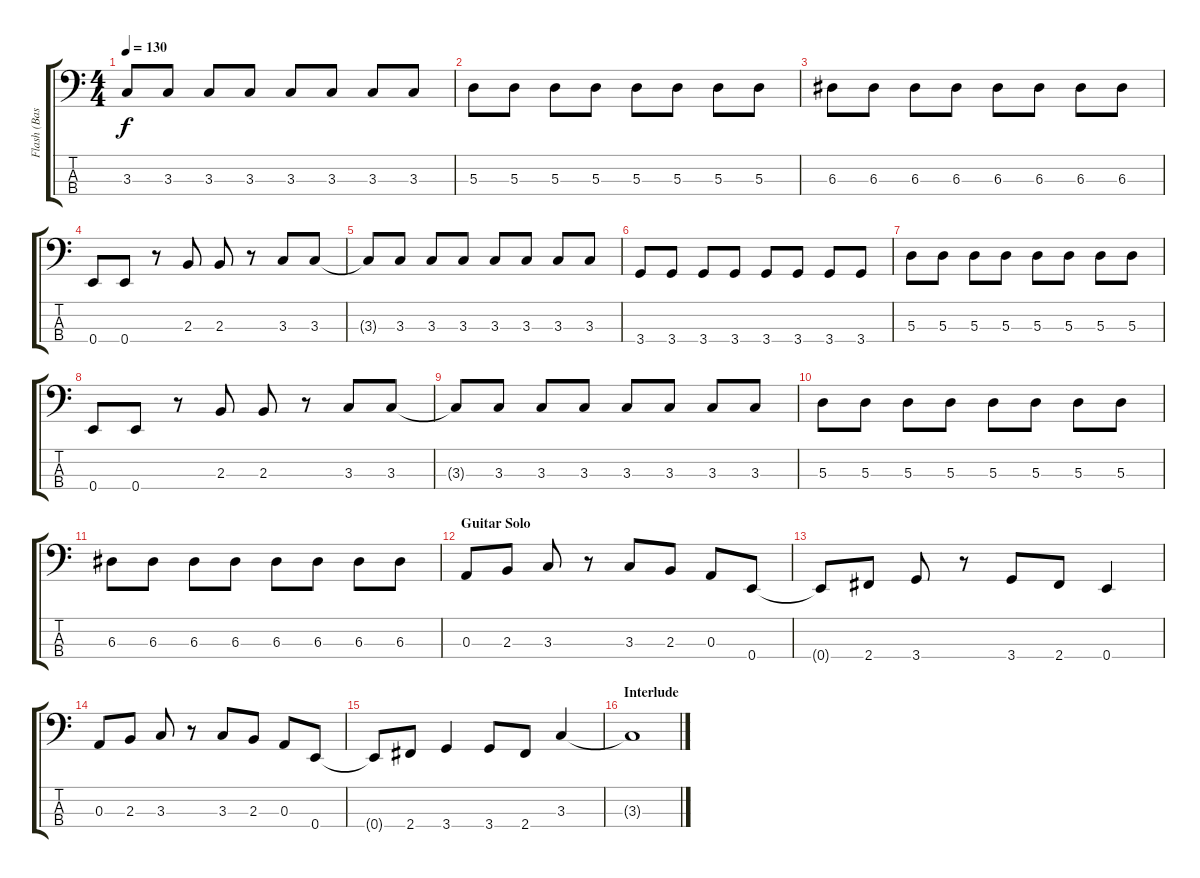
\track ("Flash (Bass)" "Flash (Bas") {instrument electricbassfinger}
\staff {score tabs}
\tuning (G2 D2 A1 E1) {hide}
\ts (4 4)
\tempo 130
\clef f4
\ks c
3.3{t}.8{dy f} 3.3.8 3.3.8 3.3.8 3.3.8 3.3.8 3.3.8 3.3.8 |
5.3.8 5.3.8 5.3.8 5.3.8 5.3.8 5.3.8 5.3.8 5.3.8 |
6.3.8 6.3.8 6.3.8 6.3.8 6.3.8 6.3.8 6.3.8 6.3.8 |
0.4.8 0.4.8 r.8 2.3.8 2.3.8 r.8 3.3.8 3.3.8 |
3.3{t}.8 3.3.8 3.3.8 3.3.8 3.3.8 3.3.8 3.3.8 3.3.8 |
3.4.8 3.4.8 3.4.8 3.4.8 3.4.8 3.4.8 3.4.8 3.4.8 |
5.3.8 5.3.8 5.3.8 5.3.8 5.3.8 5.3.8 5.3.8 5.3.8 |
0.4.8 0.4.8 r.8 2.3.8 2.3.8 r.8 3.3.8 3.3.8 |
3.3{t}.8 3.3.8 3.3.8 3.3.8 3.3.8 3.3.8 3.3.8 3.3.8 |
5.3.8 5.3.8 5.3.8 5.3.8 5.3.8 5.3.8 5.3.8 5.3.8 |
6.3.8 6.3.8 6.3.8 6.3.8 6.3.8 6.3.8 6.3.8 6.3.8 |
\section ("" "Guitar Solo")
0.3.8 2.3.8 3.3.8 r.8 3.3.8 2.3.8 0.3.8 0.4.8 |
0.4{t}.8 2.4.8 3.4.8 r.8 3.4.8 2.4.8 0.4.4 |
0.3.8 2.3.8 3.3.8 r.8 3.3.8 2.3.8 0.3.8 0.4.8 |
0.4{t}.8 2.4.8 3.4.4 3.4.8 2.4.8 3.3.4 |
\section ("" "Interlude")
3.3{t}.1
